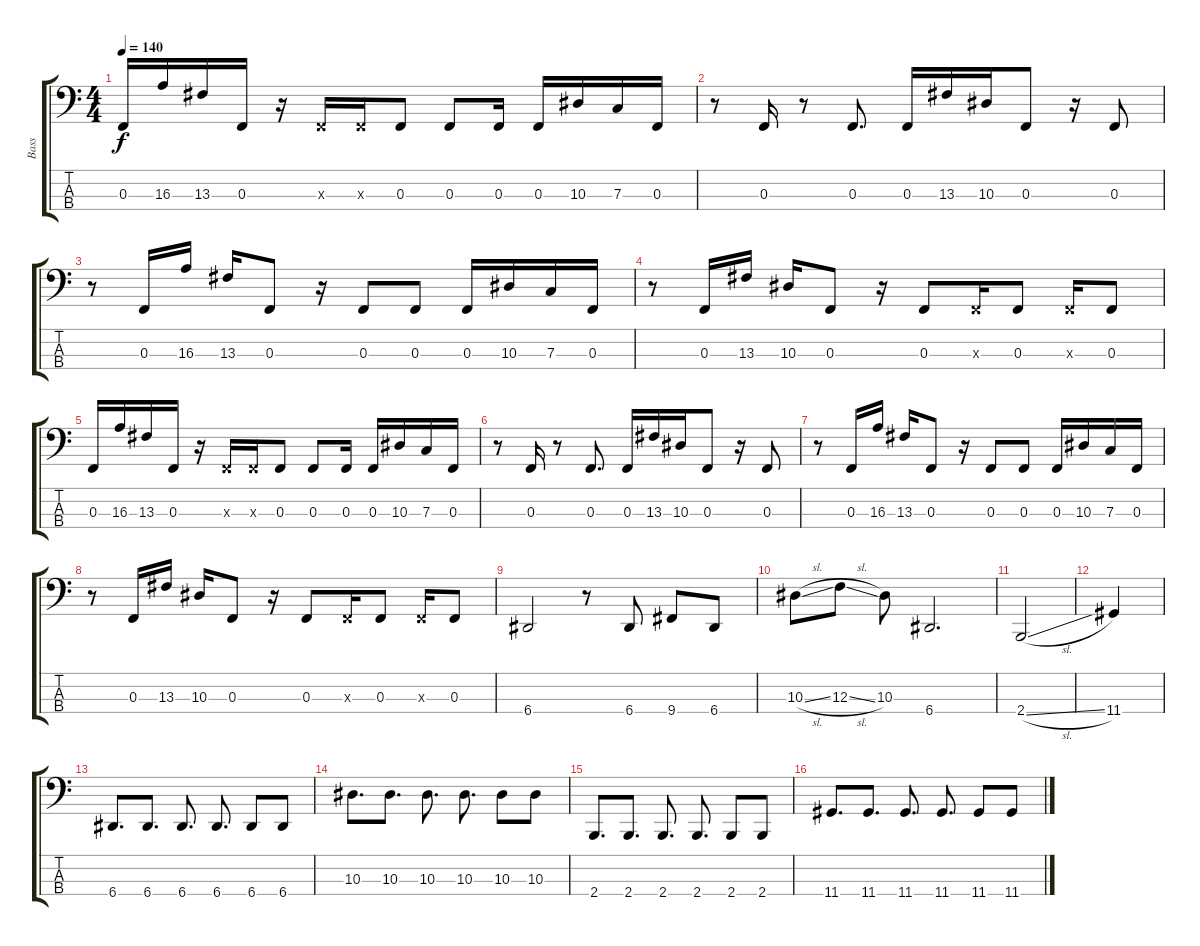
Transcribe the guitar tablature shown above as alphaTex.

\track ("Bass" "Bass") {instrument electricbasspick}
\staff {score tabs}
\tuning (D2 Bb1 F1 A0) {hide}
\ts (4 4)
\tempo 140
\clef f4
\ks c
0.3.16{dy f} 16.3.16 13.3.16 0.3.16 r.16 0.3{x}.16 0.3{x}.16 0.3.8 0.3.8 0.3.16 0.3.16 10.3.16 7.3.16 0.3.16 |
r.8 0.3.16 r.8 0.3.8{d} 0.3.16 13.3.16 10.3.16 0.3.8 r.16 0.3.8 |
r.8 0.3.16 16.3.16 13.3.16 0.3.8 r.16 0.3.8 0.3.8 0.3.16 10.3.16 7.3.16 0.3.16 |
r.8 0.3.16 13.3.16 10.3.16 0.3.8 r.16 0.3.8 0.3{x}.16 0.3.8 0.3{x}.16 0.3.8 |
0.3.16 16.3.16 13.3.16 0.3.16 r.16 0.3{x}.16 0.3{x}.16 0.3.8 0.3.8 0.3.16 0.3.16 10.3.16 7.3.16 0.3.16 |
r.8 0.3.16 r.8 0.3.8{d} 0.3.16 13.3.16 10.3.16 0.3.8 r.16 0.3.8 |
r.8 0.3.16 16.3.16 13.3.16 0.3.8 r.16 0.3.8 0.3.8 0.3.16 10.3.16 7.3.16 0.3.16 |
r.8 0.3.16 13.3.16 10.3.16 0.3.8 r.16 0.3.8 0.3{x}.16 0.3.8 0.3{x}.16 0.3.8 |
6.4.2 r.8 6.4.8 9.4.8 6.4.8 |
10.3{sl}.8 12.3{sl}.8 10.3.8 6.4.2{d} |
2.4{sl}.2 |
11.4.4 |
6.4.8{d} 6.4.8{d} 6.4.8{d} 6.4.8{d} 6.4.8 6.4.8 |
10.3.8{d} 10.3.8{d} 10.3.8{d} 10.3.8{d} 10.3.8 10.3.8 |
2.4.8{d} 2.4.8{d} 2.4.8{d} 2.4.8{d} 2.4.8 2.4.8 |
11.4.8{d} 11.4.8{d} 11.4.8{d} 11.4.8{d} 11.4.8 11.4.8
